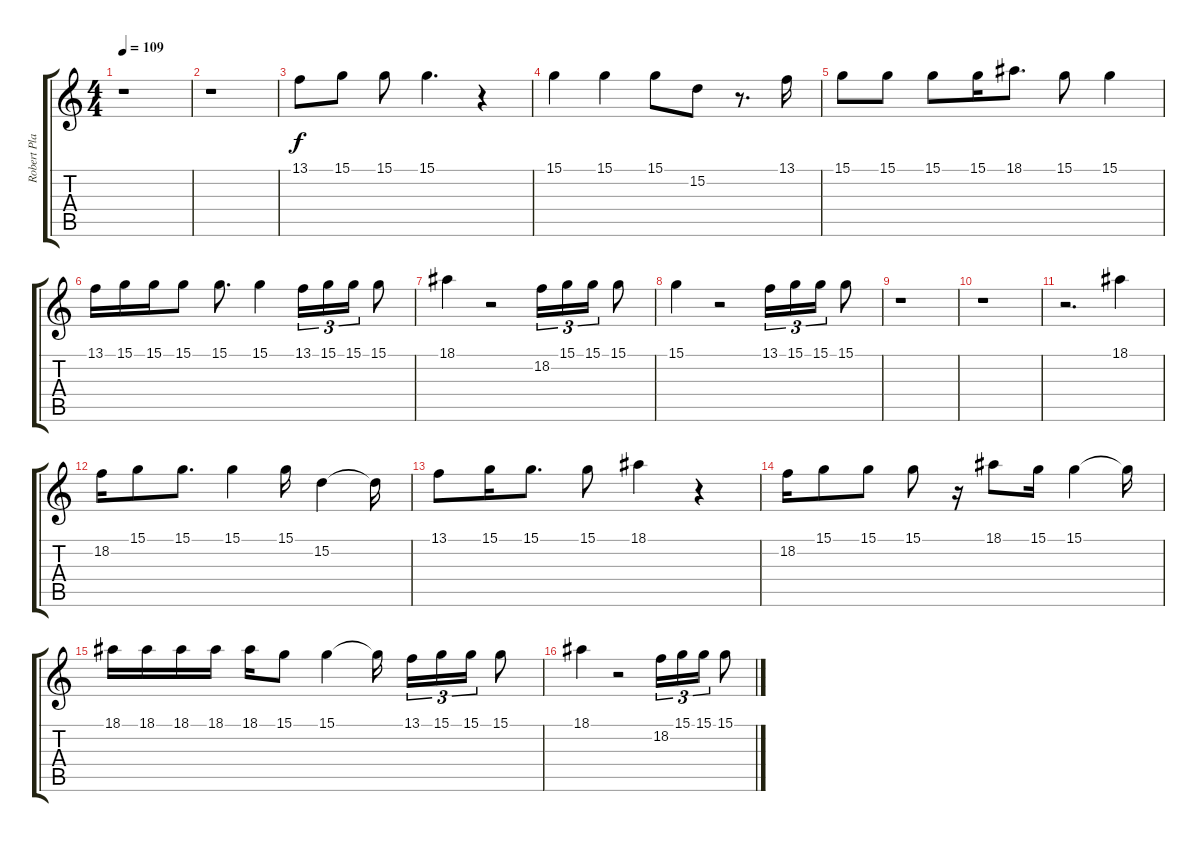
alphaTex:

\track ("Robert Plant " "Robert Pla") {instrument accordion}
\staff {score tabs}
\tuning (E4 B3 G3 D3 A2 E2) {hide}
\ts (4 4)
\tempo 109
\clef g2
\ks c
r.1{dy f instrument accordion} |
r.1 |
13.1.8 15.1.8 15.1.8 15.1.4{d} r.4 |
15.1.4 15.1.4 15.1.8 15.2.8 r.8{d} 13.1.16 |
15.1.8 15.1.8 15.1.8 15.1.16 18.1.8{d} 15.1.8 15.1.4 |
13.1.16 15.1.16 15.1.16 15.1.8 15.1.8{d} 15.1.4 13.1.16{tu (3 2)} 15.1.16{tu (3 2)} 15.1.16{tu (3 2)} 15.1.8 |
18.1.4 r.2 18.2.16{tu (3 2)} 15.1.16{tu (3 2)} 15.1.16{tu (3 2)} 15.1.8 |
15.1.4 r.2 13.1.16{tu (3 2)} 15.1.16{tu (3 2)} 15.1.16{tu (3 2)} 15.1.8 |
r.1 |
r.1 |
r.2{d} 18.1.4 |
18.2.16 15.1.8 15.1.8{d} 15.1.4 15.1.16 15.2.4 15.2{t}.16 |
13.1.8 15.1.16 15.1.8{d} 15.1.8 18.1.4 r.4 |
18.2.16 15.1.8 15.1.8 15.1.8 r.16 18.1.8 15.1.16 15.1.4 15.1{t}.16 |
18.1.16 18.1.16 18.1.16 18.1.16 18.1.16 15.1.8 15.1.4 15.1{t}.16 13.1.16{tu (3 2)} 15.1.16{tu (3 2)} 15.1.16{tu (3 2)} 15.1.8 |
18.1.4 r.2 18.2.16{tu (3 2)} 15.1.16{tu (3 2)} 15.1.16{tu (3 2)} 15.1.8
